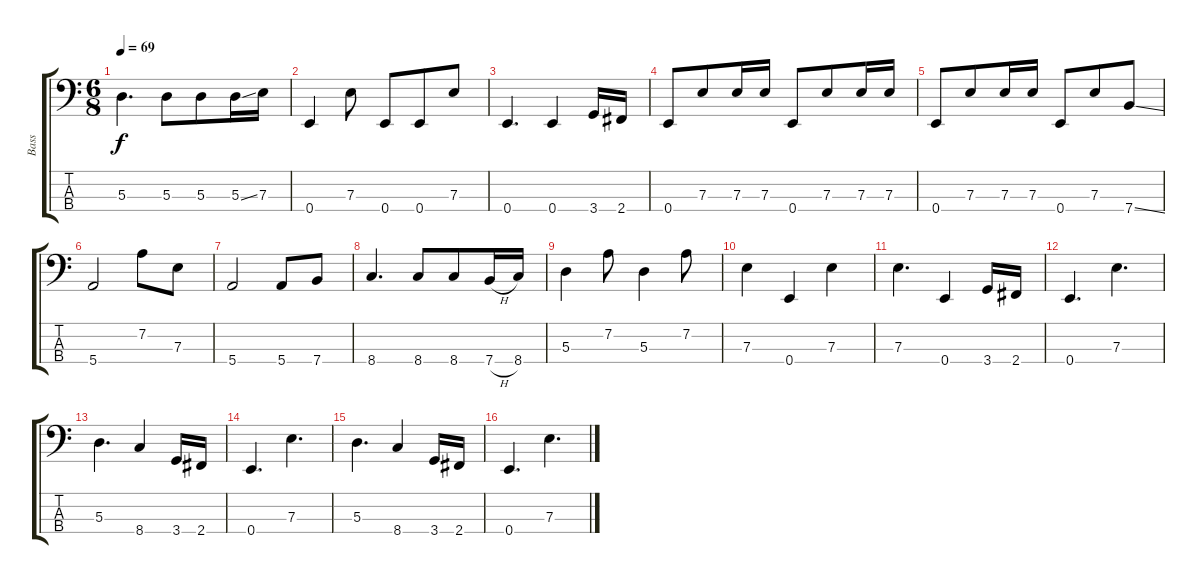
\track ("Bass" "Bass") {instrument electricbassfinger}
\staff {score tabs}
\tuning (G2 D2 A1 E1) {hide}
\ts (6 8)
\tempo 69
\clef f4
\ks c
5.3.4{d dy f} 5.3.8 5.3.8 5.3{ss}.16 7.3.16 |
0.4.4 7.3.8 0.4.8 0.4.8 7.3.8 |
0.4.4{d} 0.4.4 3.4.16 2.4.16 |
0.4.8 7.3.8 7.3.16 7.3.16 0.4.8 7.3.8 7.3.16 7.3.16 |
0.4.8 7.3.8 7.3.16 7.3.16 0.4.8 7.3.8 7.4{ss}.8 |
5.4.2 7.2.8 7.3.8 |
5.4.2 5.4.8 7.4.8 |
8.4.4{d} 8.4.8 8.4.8 7.4{h}.16 8.4.16 |
5.3.4 7.2.8 5.3.4 7.2.8 |
7.3.4 0.4.4 7.3.4 |
7.3.4{d} 0.4.4 3.4.16 2.4.16 |
0.4.4{d} 7.3.4{d} |
5.3.4{d} 8.4.4 3.4.16 2.4.16 |
0.4.4{d} 7.3.4{d} |
5.3.4{d} 8.4.4 3.4.16 2.4.16 |
0.4.4{d} 7.3.4{d}
